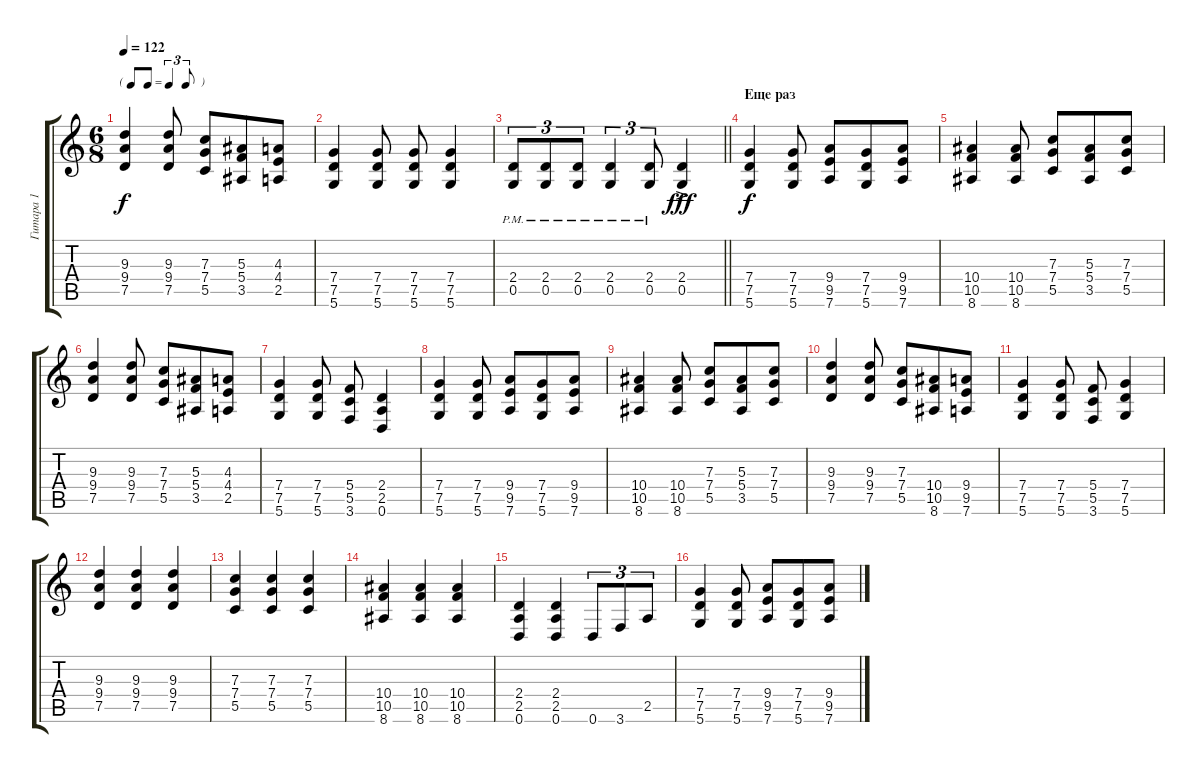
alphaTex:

\track ("Гитара 1" "Гитара 1") {instrument distortionguitar}
\staff {score tabs}
\tuning (D4 A3 F3 C3 G2 D2) {hide}
\ts (6 8)
\tf triplet8th
\tempo 122
\clef g2
\ks c
(9.3 9.4 7.5).4{dy f} (9.3 9.4 7.5).8 (7.3 7.4 5.5).8 (5.3 5.4 3.5).8 (4.3 4.4 2.5).8 |
(7.4 7.5 5.6).4 (7.4 7.5 5.6).8 (7.4 7.5 5.6).8 (7.4 7.5 5.6).4 |
\barLineRight lightlight
(2.4{pm} 0.5{pm}).8{tu (3 2)} (2.4{pm} 0.5{pm}).8{tu (3 2)} (2.4{pm} 0.5{pm}).8{tu (3 2)} (2.4{pm} 0.5{pm}).4{tu (3 2)} (2.4{pm} 0.5{pm}).8{tu (3 2)} (2.4{ac} 0.5).4{dy fff} |
\section ("" "Еще раз")
(7.4 7.5 5.6).4{dy f} (7.4 7.5 5.6).8 (9.4 9.5 7.6).8 (7.4 7.5 5.6).8 (9.4 9.5 7.6).8 |
(10.4 10.5 8.6).4 (10.4 10.5 8.6).8 (7.3 7.4 5.5).8 (5.3 5.4 3.5).8 (7.3 7.4 5.5).8 |
(9.3 9.4 7.5).4 (9.3 9.4 7.5).8 (7.3 7.4 5.5).8 (5.3 5.4 3.5).8 (4.3 4.4 2.5).8 |
(7.4 7.5 5.6).4 (7.4 7.5 5.6).8 (5.4 5.5 3.6).8 (2.4 2.5 0.6).4 |
(7.4 7.5 5.6).4 (7.4 7.5 5.6).8 (9.4 9.5 7.6).8 (7.4 7.5 5.6).8 (9.4 9.5 7.6).8 |
(10.4 10.5 8.6).4 (10.4 10.5 8.6).8 (7.3 7.4 5.5).8 (5.3 5.4 3.5).8 (7.3 7.4 5.5).8 |
(9.3 9.4 7.5).4 (9.3 9.4 7.5).8 (7.3 7.4 5.5).8 (10.4 10.5 8.6).8 (9.4 9.5 7.6).8 |
(7.4 7.5 5.6).4 (7.4 7.5 5.6).8 (5.4 5.5 3.6).8 (7.4 7.5 5.6).4 |
(9.3 9.4 7.5).4 (9.3 9.4 7.5).4 (9.3 9.4 7.5).4 |
(7.3 7.4 5.5).4 (7.3 7.4 5.5).4 (7.3 7.4 5.5).4 |
(10.4 10.5 8.6).4 (10.4 10.5 8.6).4 (10.4 10.5 8.6).4 |
(2.4 2.5 0.6).4 (2.4 2.5 0.6).4 0.6.8{tu (3 2)} 3.6.8{tu (3 2)} 2.5.8{tu (3 2)} |
(7.4 7.5 5.6).4 (7.4 7.5 5.6).8 (9.4 9.5 7.6).8 (7.4 7.5 5.6).8 (9.4 9.5 7.6).8
